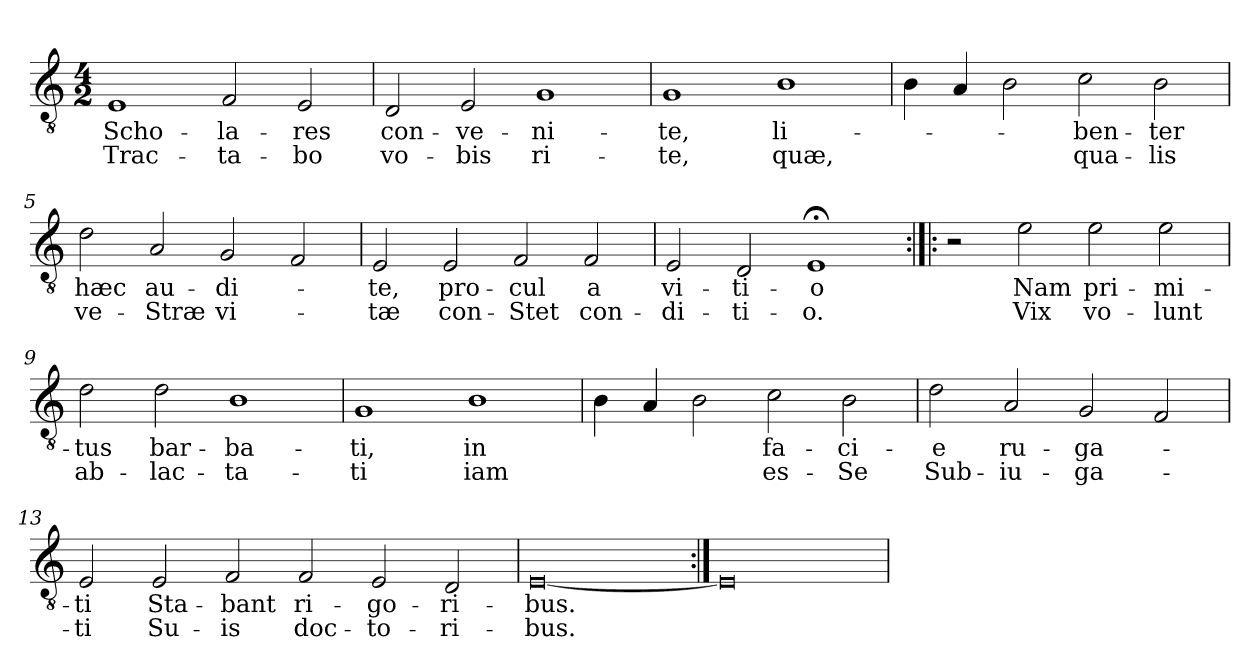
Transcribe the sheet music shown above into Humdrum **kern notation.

**kern	**text	**text
*part1	*part1	*part1
*staff1	*staff1	*staff1
*clefGv2	*	*
*k[]	*	*
*C:	*	*
*M4/2	*	*
=1	=1	=1
!	!LO:LY:b	!LO:LY:b
1E	Scho-	Trac-
!	!LO:LY:b	!LO:LY:b
2F/	-la-	-ta-
!	!LO:LY:b	!LO:LY:b
2E/	-res	-bo
=2	=2	=2
!	!LO:LY:b	!LO:LY:b
2D/	con-	vo-
!	!LO:LY:b	!LO:LY:b
2E/	-ve-	-bis
!	!LO:LY:b	!LO:LY:b
1G	-ni-	ri-
=3	=3	=3
!	!LO:LY:b	!LO:LY:b
1G	-te,	-te,
!	!LO:LY:b	!LO:LY:b
1B	li-	quæ,
=4	=4	=4
4B\	.	.
4A/	.	.
2B\	.	.
!	!LO:LY:b	!LO:LY:b
2c\	-ben-	qua-
!	!LO:LY:b	!LO:LY:b
2B\	-ter	-lis
=5	=5	=5
!	!LO:LY:b	!LO:LY:b
2d\	hæc	ve-
!	!LO:LY:b	!LO:LY:b
2A/	au-	-Stræ
!	!LO:LY:b	!LO:LY:b
2G/	-di-	vi-
2F/	.	.
!!LO:LB:g=z
=6	=6	=6
!	!LO:LY:b	!LO:LY:b
2E/	-te,	-tæ
!	!LO:LY:b	!LO:LY:b
2E/	pro-	con-
!	!LO:LY:b	!LO:LY:b
2F/	-cul	-Stet
!	!LO:LY:b	!LO:LY:b
2F/	a	con-
=7	=7	=7
!	!LO:LY:b	!LO:LY:b
2E/	vi-	-di-
!	!LO:LY:b	!LO:LY:b
2D/	-ti-	-ti-
!	!LO:LY:b	!LO:LY:b
1E;	-o	-o.
=8:|!|:	=8:|!|:	=8:|!|:
2r	.	.
!	!LO:LY:b	!LO:LY:b
2e\	Nam	Vix
!	!LO:LY:b	!LO:LY:b
2e\	pri-	vo-
!	!LO:LY:b	!LO:LY:b
2e\	-mi-	-lunt
=9	=9	=9
!	!LO:LY:b	!LO:LY:b
2d\	-tus	ab-
!	!LO:LY:b	!LO:LY:b
2d\	bar-	-lac-
!	!LO:LY:b	!LO:LY:b
1B	-ba-	-ta-
=10	=10	=10
!	!LO:LY:b	!LO:LY:b
1G	-ti,	-ti
!	!LO:LY:b	!LO:LY:b
1B	in	iam
!!LO:LB:g=z
=11	=11	=11
4B\	.	.
4A/	.	.
2B\	.	.
!	!LO:LY:b	!LO:LY:b
2c\	fa-	es-
!	!LO:LY:b	!LO:LY:b
2B\	-ci-	-Se
=12	=12	=12
!	!LO:LY:b	!LO:LY:b
2d\	-e	Sub-
!	!LO:LY:b	!LO:LY:b
2A/	ru-	-iu-
!	!LO:LY:b	!LO:LY:b
2G/	-ga-	-ga-
2F/	.	.
=13	=13	=13
!	!LO:LY:b	!LO:LY:b
2E/	-ti	-ti
!	!LO:LY:b	!LO:LY:b
2E/	Sta-	Su-
!	!LO:LY:b	!LO:LY:b
2F/	-bant	-is
!	!LO:LY:b	!LO:LY:b
2F/	ri-	doc-
!	!LO:LY:b	!LO:LY:b
2E/	-go-	-to-
!	!LO:LY:b	!LO:LY:b
2D/	-ri-	-ri-
=14	=14	=14
!	!LO:LY:b	!LO:LY:b
[0E	-bus.	-bus.
=15:|!	=15:|!	=15:|!
0E]	.	.
=	=	=
*-	*-	*-
